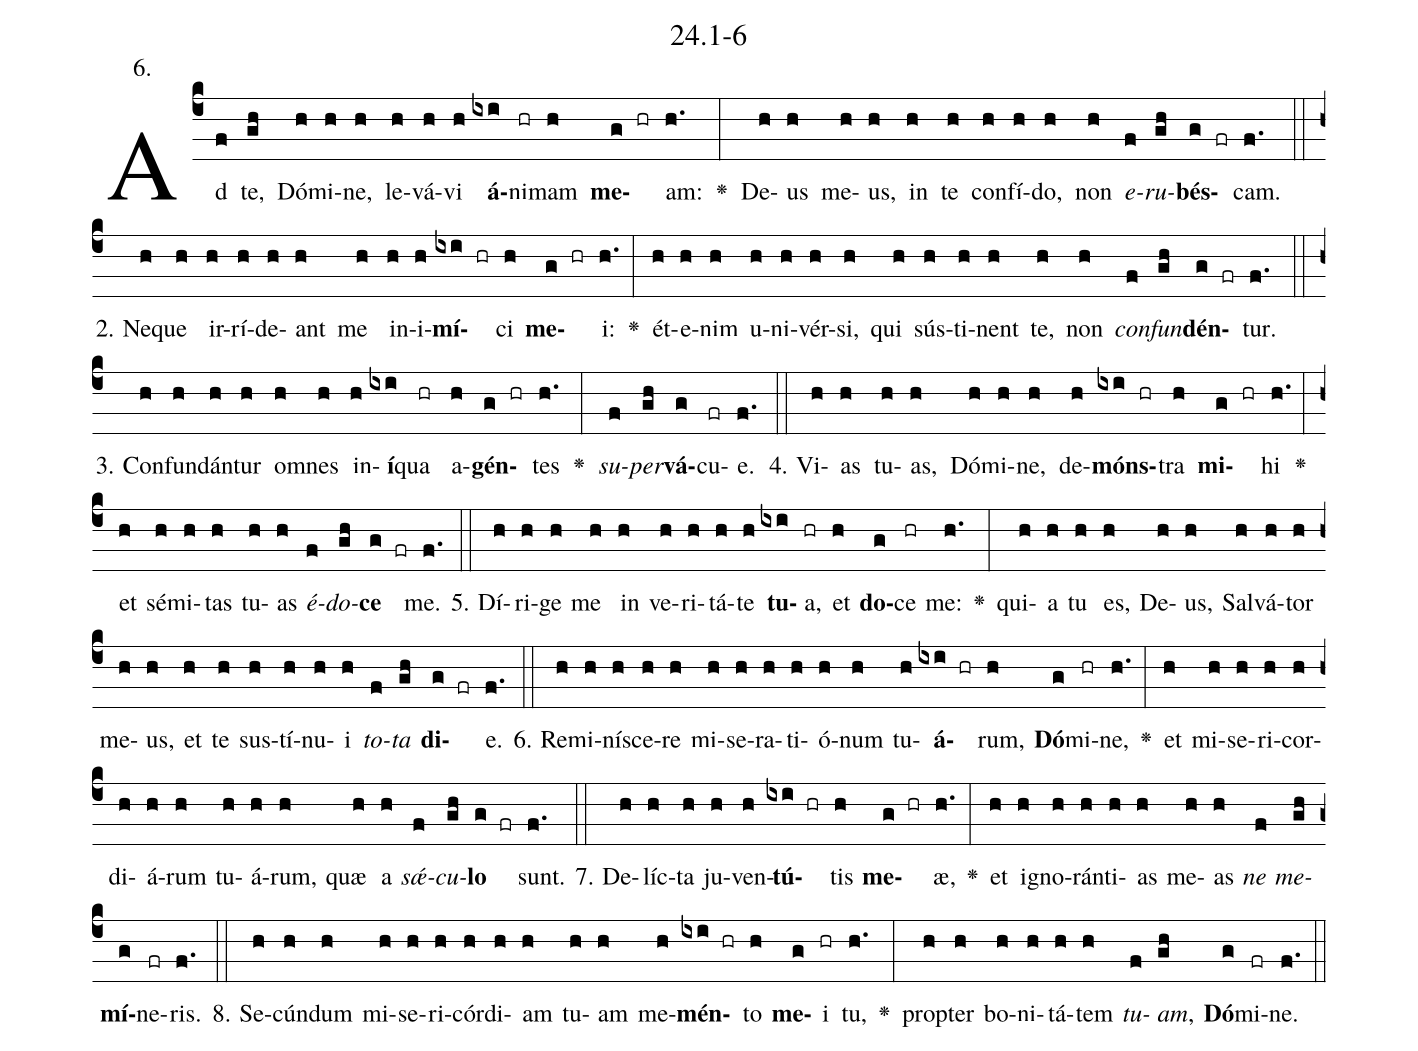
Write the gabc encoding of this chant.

name: 24.1-6;
annotation: 6.;
%%
(c4)Ad(f) te,(gh) Dó(h)mi(h)ne,(h) le(h)vá(h)vi(h) <b>á</b>(ixi)ni(hr)mam(h) <b>me</b>(g hr)am:(h.) <v>\greheightstar</v>(:) De(h)us(h) me(h)us,(h) in(h) te(h) con(h)fí(h)do,(h) non(h) <i>e</i>(f)<i>ru</i>(gh)<b>bés</b>(g fr)cam.(f.) (::)
2. Ne(h)que(h) ir(h)rí(h)de(h)ant(h) me(h) in(h)i(h)<b>mí</b>(ixi hr)ci(h) <b>me</b>(g hr)i:(h.) <v>\greheightstar</v>(:) ét(h)e(h)nim(h) u(h)ni(h)vér(h)si,(h) qui(h) sús(h)ti(h)nent(h) te,(h) non(h) <i>con</i>(f)<i>fun</i>(gh)<b>dén</b>(g fr)tur.(f.) (::)
3. Con(h)fun(h)dán(h)tur(h) om(h)nes(h) in(h)<b>í</b>(ixi)qua(hr) a(h)<b>gén</b>(g hr)tes(h.) <v>\greheightstar</v>(:) <i>su</i>(f)<i>per</i>(gh)<b>vá</b>(g)cu(fr)e.(f.) (::)
4. Vi(h)as(h) tu(h)as,(h) Dó(h)mi(h)ne,(h) de(h)<b>móns</b>(ixi hr)tra(h) <b>mi</b>(g hr)hi(h.) <v>\greheightstar</v>(:) et(h) sé(h)mi(h)tas(h) tu(h)as(h) <i>é</i>(f)<i>do</i>(gh)<b>ce</b>(g fr) me.(f.) (::)
5. Dí(h)ri(h)ge(h) me(h) in(h) ve(h)ri(h)tá(h)te(h) <b>tu</b>(ixi)a,(hr) et(h) <b>do</b>(g)ce(hr) me:(h.) <v>\greheightstar</v>(:) qui(h)a(h) tu(h) es,(h) De(h)us,(h) Sal(h)vá(h)tor(h) me(h)us,(h) et(h) te(h) sus(h)tí(h)nu(h)i(h) <i>to</i>(f)<i>ta</i>(gh) <b>di</b>(g fr)e.(f.) (::)
6. Re(h)mi(h)ní(h)sce(h)re(h) mi(h)se(h)ra(h)ti(h)ó(h)num(h) tu(h)<b>á</b>(ixi hr)rum,(h) <b>Dó</b>(g)mi(hr)ne,(h.) <v>\greheightstar</v>(:) et(h) mi(h)se(h)ri(h)cor(h)di(h)á(h)rum(h) tu(h)á(h)rum,(h) quæ(h) a(h) <i>sǽ</i>(f)<i>cu</i>(gh)<b>lo</b>(g fr) sunt.(f.) (::)
7. De(h)líc(h)ta(h) ju(h)ven(h)<b>tú</b>(ixi hr)tis(h) <b>me</b>(g hr)æ,(h.) <v>\greheightstar</v>(:) et(h) i(h)gno(h)rán(h)ti(h)as(h) me(h)as(h) <i>ne</i>(f) <i>me</i>(gh)<b>mí</b>(g)ne(fr)ris.(f.) (::)
8. Se(h)cún(h)dum(h) mi(h)se(h)ri(h)cór(h)di(h)am(h) tu(h)am(h) me(h)<b>mén</b>(ixi hr)to(h) <b>me</b>(g)i(hr) tu,(h.) <v>\greheightstar</v>(:) prop(h)ter(h) bo(h)ni(h)tá(h)tem(h) <i>tu</i>(f)<i>am</i>,(gh) <b>Dó</b>(g)mi(fr)ne.(f.) (::)
